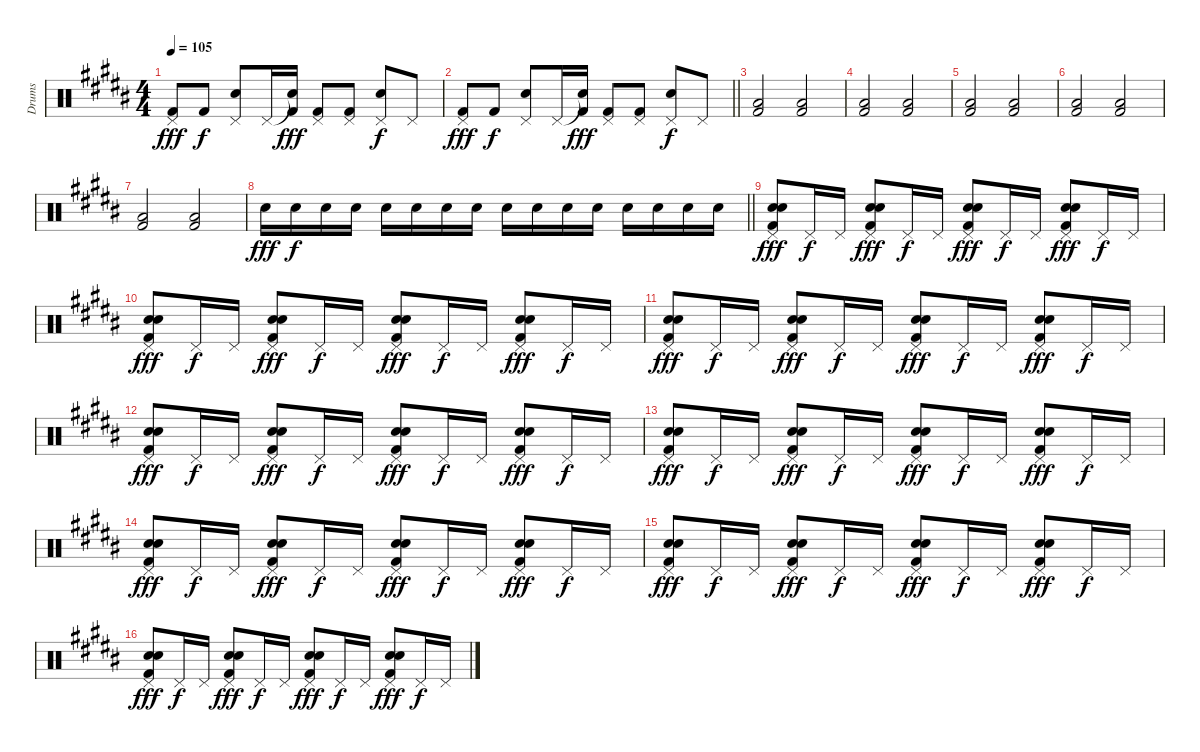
\track ("Drums" "Drums") {instrument percussion}
\staff {score}
\articulation defaults
\ts (4 4)
\tempo 105
\clef neutral
\ks b
("Pedal Hi-Hat (hit)" "Kick (hit) 2").8{dy fff} "Kick (hit) 2".8{dy f} ("Pedal Hi-Hat (hit)" "Snare (hit) 2").8 "Pedal Hi-Hat (hit)".16 ("Snare (hit)"{t} "Kick (hit) 2").16{dy fff} ("Pedal Hi-Hat (hit)" "Kick (hit) 2").8 ("Pedal Hi-Hat (hit)" "Kick (hit) 2").8 ("Pedal Hi-Hat (hit)" "Snare (hit) 2").8{dy f} "Pedal Hi-Hat (hit)".8 |
\barLineRight lightlight
("Pedal Hi-Hat (hit)" "Kick (hit) 2").8{dy fff} "Kick (hit) 2".8{dy f} ("Pedal Hi-Hat (hit)" "Snare (hit) 2").8 "Pedal Hi-Hat (hit)".16 ("Snare (hit)"{t} "Kick (hit) 2").16{dy fff} ("Pedal Hi-Hat (hit)" "Kick (hit) 2").8 ("Pedal Hi-Hat (hit)" "Kick (hit) 2").8 ("Pedal Hi-Hat (hit)" "Snare (hit) 2").8{dy f} "Pedal Hi-Hat (hit)".8 |
("Low Tom (hit)" "Kick (hit) 2").2 ("Low Tom (hit)" "Kick (hit) 2").2 |
("Low Tom (hit)" "Kick (hit) 2").2 ("Low Tom (hit)" "Kick (hit) 2").2 |
("Low Tom (hit)" "Kick (hit) 2").2 ("Low Tom (hit)" "Kick (hit) 2").2 |
("Low Tom (hit)" "Kick (hit) 2").2 ("Low Tom (hit)" "Kick (hit) 2").2 |
("Low Tom (hit)" "Kick (hit) 2").2 ("Low Tom (hit)" "Kick (hit) 2").2 |
\barLineRight lightlight "Snare (hit) 2".16{dy fff} "Snare (hit) 2".16{dy f} "Snare (hit) 2".16 "Snare (hit) 2".16 "Snare (hit) 2".16 "Snare (hit) 2".16 "Snare (hit) 2".16 "Snare (hit) 2".16 "Snare (hit) 2".16 "Snare (hit) 2".16 "Snare (hit) 2".16 "Snare (hit) 2".16 "Snare (hit) 2".16 "Snare (hit) 2".16 "Snare (hit) 2".16 "Snare (hit) 2".16
|
("Pedal Hi-Hat (hit)" "Snare (hit) 2" "Electric Snare (hit)" "Kick (hit) 2").8{dy fff} "Pedal Hi-Hat (hit)".16{dy f} "Pedal Hi-Hat (hit)".16 ("Pedal Hi-Hat (hit)" "Snare (hit) 2" "Electric Snare (hit)" "Kick (hit) 2").8{dy fff} "Pedal Hi-Hat (hit)".16{dy f} "Pedal Hi-Hat (hit)".16 ("Pedal Hi-Hat (hit)" "Snare (hit) 2" "Electric Snare (hit)" "Kick (hit) 2").8{dy fff} "Pedal Hi-Hat (hit)".16{dy f} "Pedal Hi-Hat (hit)".16 ("Pedal Hi-Hat (hit)" "Snare (hit) 2" "Electric Snare (hit)" "Kick (hit) 2").8{dy fff} "Pedal Hi-Hat (hit)".16{dy f} "Pedal Hi-Hat (hit)".16 |
("Pedal Hi-Hat (hit)" "Snare (hit) 2" "Electric Snare (hit)" "Kick (hit) 2").8{dy fff} "Pedal Hi-Hat (hit)".16{dy f} "Pedal Hi-Hat (hit)".16 ("Pedal Hi-Hat (hit)" "Snare (hit) 2" "Electric Snare (hit)" "Kick (hit) 2").8{dy fff} "Pedal Hi-Hat (hit)".16{dy f} "Pedal Hi-Hat (hit)".16 ("Pedal Hi-Hat (hit)" "Snare (hit) 2" "Electric Snare (hit)" "Kick (hit) 2").8{dy fff} "Pedal Hi-Hat (hit)".16{dy f} "Pedal Hi-Hat (hit)".16 ("Pedal Hi-Hat (hit)" "Snare (hit) 2" "Electric Snare (hit)" "Kick (hit) 2").8{dy fff} "Pedal Hi-Hat (hit)".16{dy f} "Pedal Hi-Hat (hit)".16 |
("Pedal Hi-Hat (hit)" "Snare (hit) 2" "Electric Snare (hit)" "Kick (hit) 2").8{dy fff} "Pedal Hi-Hat (hit)".16{dy f} "Pedal Hi-Hat (hit)".16 ("Pedal Hi-Hat (hit)" "Snare (hit) 2" "Electric Snare (hit)" "Kick (hit) 2").8{dy fff} "Pedal Hi-Hat (hit)".16{dy f} "Pedal Hi-Hat (hit)".16 ("Pedal Hi-Hat (hit)" "Snare (hit) 2" "Electric Snare (hit)" "Kick (hit) 2").8{dy fff} "Pedal Hi-Hat (hit)".16{dy f} "Pedal Hi-Hat (hit)".16 ("Pedal Hi-Hat (hit)" "Snare (hit) 2" "Electric Snare (hit)" "Kick (hit) 2").8{dy fff} "Pedal Hi-Hat (hit)".16{dy f} "Pedal Hi-Hat (hit)".16 |
("Pedal Hi-Hat (hit)" "Snare (hit) 2" "Electric Snare (hit)" "Kick (hit) 2").8{dy fff} "Pedal Hi-Hat (hit)".16{dy f} "Pedal Hi-Hat (hit)".16 ("Pedal Hi-Hat (hit)" "Snare (hit) 2" "Electric Snare (hit)" "Kick (hit) 2").8{dy fff} "Pedal Hi-Hat (hit)".16{dy f} "Pedal Hi-Hat (hit)".16 ("Pedal Hi-Hat (hit)" "Snare (hit) 2" "Electric Snare (hit)" "Kick (hit) 2").8{dy fff} "Pedal Hi-Hat (hit)".16{dy f} "Pedal Hi-Hat (hit)".16 ("Pedal Hi-Hat (hit)" "Snare (hit) 2" "Electric Snare (hit)" "Kick (hit) 2").8{dy fff} "Pedal Hi-Hat (hit)".16{dy f} "Pedal Hi-Hat (hit)".16 |
("Pedal Hi-Hat (hit)" "Snare (hit) 2" "Electric Snare (hit)" "Kick (hit) 2").8{dy fff} "Pedal Hi-Hat (hit)".16{dy f} "Pedal Hi-Hat (hit)".16 ("Pedal Hi-Hat (hit)" "Snare (hit) 2" "Electric Snare (hit)" "Kick (hit) 2").8{dy fff} "Pedal Hi-Hat (hit)".16{dy f} "Pedal Hi-Hat (hit)".16 ("Pedal Hi-Hat (hit)" "Snare (hit) 2" "Electric Snare (hit)" "Kick (hit) 2").8{dy fff} "Pedal Hi-Hat (hit)".16{dy f} "Pedal Hi-Hat (hit)".16 ("Pedal Hi-Hat (hit)" "Snare (hit) 2" "Electric Snare (hit)" "Kick (hit) 2").8{dy fff} "Pedal Hi-Hat (hit)".16{dy f} "Pedal Hi-Hat (hit)".16 |
("Pedal Hi-Hat (hit)" "Snare (hit) 2" "Electric Snare (hit)" "Kick (hit) 2").8{dy fff} "Pedal Hi-Hat (hit)".16{dy f} "Pedal Hi-Hat (hit)".16 ("Pedal Hi-Hat (hit)" "Snare (hit) 2" "Electric Snare (hit)" "Kick (hit) 2").8{dy fff} "Pedal Hi-Hat (hit)".16{dy f} "Pedal Hi-Hat (hit)".16 ("Pedal Hi-Hat (hit)" "Snare (hit) 2" "Electric Snare (hit)" "Kick (hit) 2").8{dy fff} "Pedal Hi-Hat (hit)".16{dy f} "Pedal Hi-Hat (hit)".16 ("Pedal Hi-Hat (hit)" "Snare (hit) 2" "Electric Snare (hit)" "Kick (hit) 2").8{dy fff} "Pedal Hi-Hat (hit)".16{dy f} "Pedal Hi-Hat (hit)".16 |
("Pedal Hi-Hat (hit)" "Snare (hit) 2" "Electric Snare (hit)" "Kick (hit) 2").8{dy fff} "Pedal Hi-Hat (hit)".16{dy f} "Pedal Hi-Hat (hit)".16 ("Pedal Hi-Hat (hit)" "Snare (hit) 2" "Electric Snare (hit)" "Kick (hit) 2").8{dy fff} "Pedal Hi-Hat (hit)".16{dy f} "Pedal Hi-Hat (hit)".16 ("Pedal Hi-Hat (hit)" "Snare (hit) 2" "Electric Snare (hit)" "Kick (hit) 2").8{dy fff} "Pedal Hi-Hat (hit)".16{dy f} "Pedal Hi-Hat (hit)".16 ("Pedal Hi-Hat (hit)" "Snare (hit) 2" "Electric Snare (hit)" "Kick (hit) 2").8{dy fff} "Pedal Hi-Hat (hit)".16{dy f} "Pedal Hi-Hat (hit)".16 |
("Pedal Hi-Hat (hit)" "Snare (hit) 2" "Electric Snare (hit)" "Kick (hit) 2").8{dy fff} "Pedal Hi-Hat (hit)".16{dy f} "Pedal Hi-Hat (hit)".16 ("Pedal Hi-Hat (hit)" "Snare (hit) 2" "Electric Snare (hit)" "Kick (hit) 2").8{dy fff} "Pedal Hi-Hat (hit)".16{dy f} "Pedal Hi-Hat (hit)".16 ("Pedal Hi-Hat (hit)" "Snare (hit) 2" "Electric Snare (hit)" "Kick (hit) 2").8{dy fff} "Pedal Hi-Hat (hit)".16{dy f} "Pedal Hi-Hat (hit)".16 ("Pedal Hi-Hat (hit)" "Snare (hit) 2" "Electric Snare (hit)" "Kick (hit) 2").8{dy fff} "Pedal Hi-Hat (hit)".16{dy f} "Pedal Hi-Hat (hit)".16
